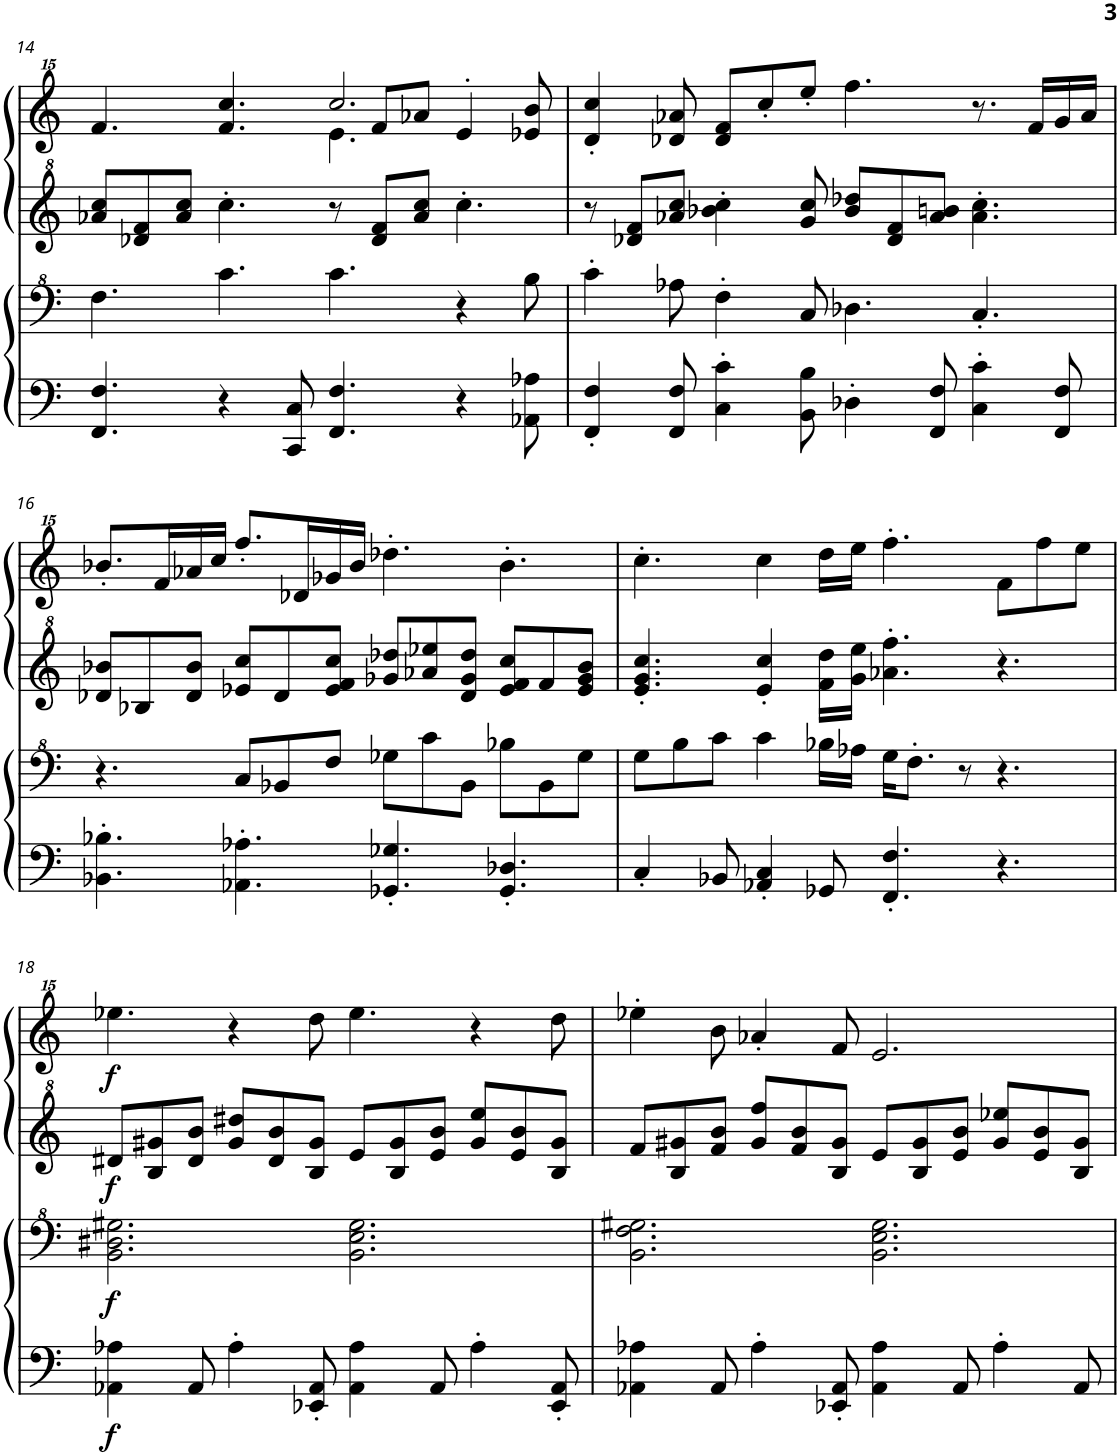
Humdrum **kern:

**kern	**dynam	**kern	**dynam	**kern	**dynam	**kern	**dynam
*part4	*part4	*part3	*part3	*part2	*part2	*part1	*part1
*staff4	*staff4	*staff3	*staff3	*staff2	*staff2	*staff1	*staff1
*I"Piano 4	*	*I"Piano	*	*I"Piano 3	*	*I"Piano	*
*I'Pno	*	*I'Pno	*	*I'Pno	*	*I'Pno	*
!!LO:PB:g=z
*clefF4	*	*clefF^4	*	*clefG^2	*	*clefG^^2	*
*k[]	*	*k[]	*	*k[]	*	*k[]	*
*M12/8	*	*M12/8	*	*M12/8	*	*M12/8	*
=14	=14	=14	=14	=14	=14	=14	=14
*	*	*	*	*	*	*^	*
*	*	*	*	*	*	*	*^	*
4.FF/ 4.F/	.	4.f\	.	8aa-X/ 8ccc/L	.	4.fff/	2.ryy	2..ryy	.
.	.	.	.	8dd-X/ 8ff/	.	.	.	.	.
.	.	.	.	8aa-/ 8ccc/J	.	.	.	.	.
4r	.	4.cc\	.	4.ccc'\	.	4.fff/ 4.cccc/	.	.	.
8CC/ 8C/	.	.	.	.	.	.	.	.	.
4.FF/ 4.F/	.	4.cc\	.	8r	.	2.cccc/	4.eee\	.	.
.	.	.	.	8dd-/ 8ff/L	.	.	.	8fff/L	.
.	.	.	.	8aa-/ 8ccc/J	.	.	.	8aaa-X/J	.
4r	.	4r	.	4.ccc'\	.	.	4eee'/	4.ryy	.
8AA-X\ 8A-X\	.	8b\	.	.	.	.	8eee-X/ 8bbb/	.	.
*	*	*	*	*	*	*v	*v	*v	*
=15	=15	=15	=15	=15	=15	=15	=15
4FF/' 4F/'	.	4cc'\	.	8r	.	4ddd/' 4cccc/'	.
.	.	.	.	8dd-X/ 8ff/L	.	.	.
8FF/ 8F/	.	8a-X\	.	8aa-X/ 8ccc/J	.	8ddd-X/ 8aaa-X/	.
4C\' 4c\'	.	4f'\	.	4bb-X\' 4ccc\'	.	8ddd-/ 8fff/L	.
.	.	.	.	.	.	8cccc'/	.
8BB\ 8B\	.	8c/	.	8gg/ 8ccc/	.	8eeee'/J	.
4D-X'\	.	4.d-X\	.	8bb-/ 8ddd-X/L	.	4.ffff\	.
.	.	.	.	8dd-/ 8ff/	.	.	.
8FF/ 8F/	.	.	.	8aa-/ 8bbn/J	.	.	.
4C\' 4c\'	.	4.c'/	.	4.aa-\' 4.ccc\'	.	8.r	.
.	.	.	.	.	.	16fff/LL	.
8FF/ 8F/	.	.	.	.	.	16ggg/	.
.	.	.	.	.	.	16aaa-/JJ	.
!!LO:LB:g=z
=16	=16	=16	=16	=16	=16	=16	=16
*k[]	*	*k[]	*	*k[]	*	*k[]	*
4.BB-X\' 4.B-X\'	.	4.r	.	8dd-X/ 8bb-X/L	.	8.bbb-X'/L	.
.	.	.	.	8b-X/	.	.	.
.	.	.	.	.	.	16fff/L	.
.	.	.	.	8dd-/ 8bb-/J	.	16aaa-X/	.
.	.	.	.	.	.	16cccc/JJ	.
4.AA-X\' 4.A-X\'	.	8c/L	.	8ee-X/ 8ccc/L	.	8.ffff'/L	.
.	.	8B-X/	.	8dd-/	.	.	.
.	.	.	.	.	.	16ddd-X/L	.
.	.	8f/J	.	8ee-/ 8ff/ 8ccc/J	.	16ggg-X/	.
.	.	.	.	.	.	16bbb-/JJ	.
4.GG-X/' 4.G-X/'	.	8g-X\L	.	8gg-X/ 8ddd-X/L	.	4.dddd-X'\	.
.	.	8cc\	.	8aa-X/ 8eee-X/	.	.	.
.	.	8B-\J	.	8dd-/ 8gg-/ 8ddd-/J	.	.	.
4.GG-/' 4.D-X/'	.	8b-X\L	.	8ee-/ 8ff/ 8ccc/L	.	4.bbb-'\	.
.	.	8B-\	.	8ff/	.	.	.
.	.	8g-\J	.	8ee-/ 8gg-/ 8bb-/J	.	.	.
=17	=17	=17	=17	=17	=17	=17	=17
4C'/	.	8g\L	.	4.ee/' 4.gg/' 4.ccc/'	.	4.cccc'\	.
.	.	8b\	.	.	.	.	.
8BB-X/	.	8cc\J	.	.	.	.	.
4AA-X/' 4C/'	.	4cc\	.	4ee/' 4ccc/'	.	4cccc\	.
8GG-X/	.	16b-X\LL	.	16ff\ 16ddd\LL	.	16dddd\LL	.
.	.	16a-X\JJ	.	16gg\ 16eee\JJ	.	16eeee\JJ	.
4.FF/' 4.F/'	.	16g\KL	.	4.aa-X\' 4.fff\'	.	4.ffff'\	.
.	.	8.f'\J	.	.	.	.	.
.	.	8r	.	.	.	.	.
4.r	.	4.r	.	4.r	.	8fff\L	.
.	.	.	.	.	.	8ffff\	.
.	.	.	.	.	.	8eeee\J	.
!!LO:LB:g=z
=18	=18	=18	=18	=18	=18	=18	=18
!	!LO:DY:b	!	!LO:DY:b	!	!LO:DY:b	!	!LO:DY:b
4AA-X\ 4A-X\	f	2.B\ 2.d#X\ 2.g#X\	f	8dd#X/L	f	4.eeee-X\	f
.	.	.	.	8b/ 8gg#X/	.	.	.
8AA-/	.	.	.	8dd#/ 8bb/J	.	.	.
4A-'\	.	.	.	8gg#/ 8ddd#X/L	.	4r	.
.	.	.	.	8dd#/ 8bb/	.	.	.
8EE-X/' 8AA-/'	.	.	.	8b/ 8gg#/J	.	8dddd\	.
4AA-\ 4A-\	.	2.B\ 2.e\ 2.g#\	.	8ee/L	.	4.eeee-\	.
.	.	.	.	8b/ 8gg#/	.	.	.
8AA-/	.	.	.	8ee/ 8bb/J	.	.	.
4A-'\	.	.	.	8gg#/ 8eee/L	.	4r	.
.	.	.	.	8ee/ 8bb/	.	.	.
8EE-/' 8AA-/'	.	.	.	8b/ 8gg#/J	.	8dddd\	.
=19	=19	=19	=19	=19	=19	=19	=19
4AA-X\ 4A-X\	.	2.B\ 2.f\ 2.g#X\	.	8ff/L	.	4eeee-X'\	.
.	.	.	.	8b/ 8gg#X/	.	.	.
8AA-/	.	.	.	8ff/ 8bb/J	.	8bbb\	.
4A-'\	.	.	.	8gg#/ 8fff/L	.	4aaa-X'/	.
.	.	.	.	8ff/ 8bb/	.	.	.
8EE-X/' 8AA-/'	.	.	.	8b/ 8gg#/J	.	8fff/	.
4AA-\ 4A-\	.	2.B\ 2.e\ 2.g#\	.	8ee/L	.	2.eee/	.
.	.	.	.	8b/ 8gg#/	.	.	.
8AA-/	.	.	.	8ee/ 8bb/J	.	.	.
4A-'\	.	.	.	8gg#/ 8eee-X/L	.	.	.
.	.	.	.	8ee/ 8bb/	.	.	.
8AA-/	.	.	.	8b/ 8gg#/J	.	.	.
=	=	=	=	=	=	=	=
*-	*-	*-	*-	*-	*-	*-	*-
